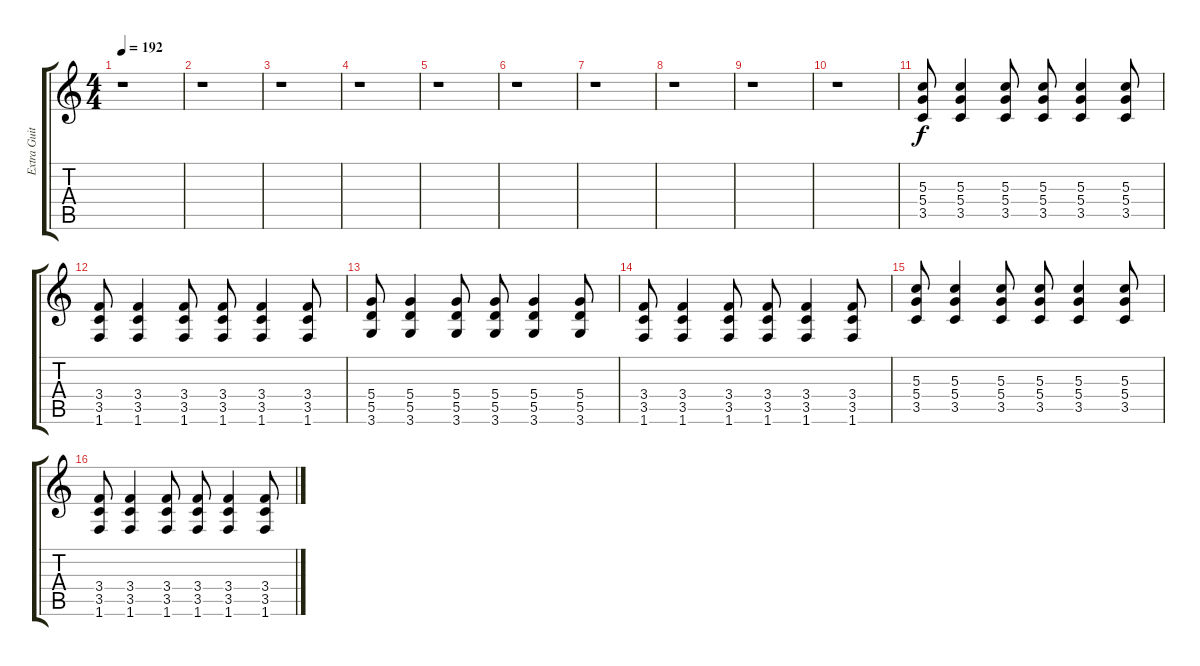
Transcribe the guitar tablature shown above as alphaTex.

\track ("Extra Guitar" "Extra Guit") {instrument distortionguitar}
\staff {score tabs}
\tuning (E4 B3 G3 D3 A2 E2) {hide}
\ts (4 4)
\tempo 192
\clef g2
\ks c
r.1{dy f} |
r.1 |
r.1 |
r.1 |
r.1 |
r.1 |
r.1 |
r.1 |
r.1 |
r.1 |
(5.3 5.4 3.5).8 (5.3 5.4 3.5).4 (5.3 5.4 3.5).8 (5.3 5.4 3.5).8 (5.3 5.4 3.5).4 (5.3 5.4 3.5).8 |
(3.4 3.5 1.6).8 (3.4 3.5 1.6).4 (3.4 3.5 1.6).8 (3.4 3.5 1.6).8 (3.4 3.5 1.6).4 (3.4 3.5 1.6).8 |
(5.4 5.5 3.6).8 (5.4 5.5 3.6).4 (5.4 5.5 3.6).8 (5.4 5.5 3.6).8 (5.4 5.5 3.6).4 (5.4 5.5 3.6).8 |
(3.4 3.5 1.6).8 (3.4 3.5 1.6).4 (3.4 3.5 1.6).8 (3.4 3.5 1.6).8 (3.4 3.5 1.6).4 (3.4 3.5 1.6).8 |
(5.3 5.4 3.5).8 (5.3 5.4 3.5).4 (5.3 5.4 3.5).8 (5.3 5.4 3.5).8 (5.3 5.4 3.5).4 (5.3 5.4 3.5).8 |
(3.4 3.5 1.6).8 (3.4 3.5 1.6).4 (3.4 3.5 1.6).8 (3.4 3.5 1.6).8 (3.4 3.5 1.6).4 (3.4 3.5 1.6).8
